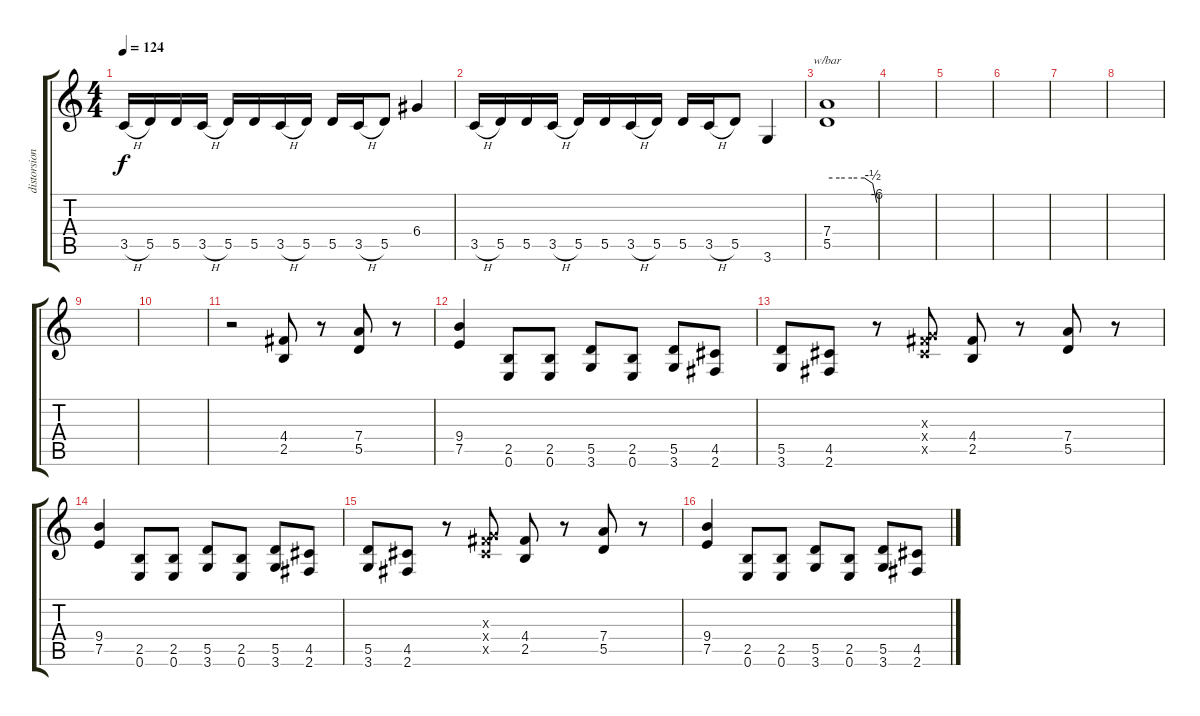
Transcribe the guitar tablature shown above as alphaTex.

\track ("distorsion guitar" "distorsion") {instrument overdrivenguitar}
\staff {score tabs}
\tuning (E4 B3 G3 D3 A2 E2) {hide}
\ts (4 4)
\tempo 124
\clef g2
\ks c
3.5{h}.16{dy f} 5.5.16 5.5.16 3.5{h}.16 5.5.16 5.5.16 3.5{h}.16 5.5.16 5.5.16 3.5{h}.16 5.5.8 6.4.4 |
3.5{h}.16 5.5.16 5.5.16 3.5{h}.16 5.5.16 5.5.16 3.5{h}.16 5.5.16 5.5.16 3.5{h}.16 5.5.8 3.6.4 |
(7.4 5.5).1{tbe (custom default 0 0 15 0 30 0 45 0 55 -2 60 -24)} |
|
|
|
|
|
|
|
r.2 (4.4 2.5).8 r.8 (7.4 5.5).8 r.8 |
(9.4 7.5).4 (2.5 0.6).8 (2.5 0.6).8 (5.5 3.6).8 (2.5 0.6).8 (5.5 3.6).8 (4.5 2.6).8 |
(5.5 3.6).8 (4.5 2.6).8 r.8 (0.3{x} 4.4{x} 4.5{x}).8 (4.4 2.5).8 r.8 (7.4 5.5).8 r.8 |
(9.4 7.5).4 (2.5 0.6).8 (2.5 0.6).8 (5.5 3.6).8 (2.5 0.6).8 (5.5 3.6).8 (4.5 2.6).8 |
(5.5 3.6).8 (4.5 2.6).8 r.8 (0.3{x} 4.4{x} 4.5{x}).8 (4.4 2.5).8 r.8 (7.4 5.5).8 r.8 |
(9.4 7.5).4 (2.5 0.6).8 (2.5 0.6).8 (5.5 3.6).8 (2.5 0.6).8 (5.5 3.6).8 (4.5 2.6).8
